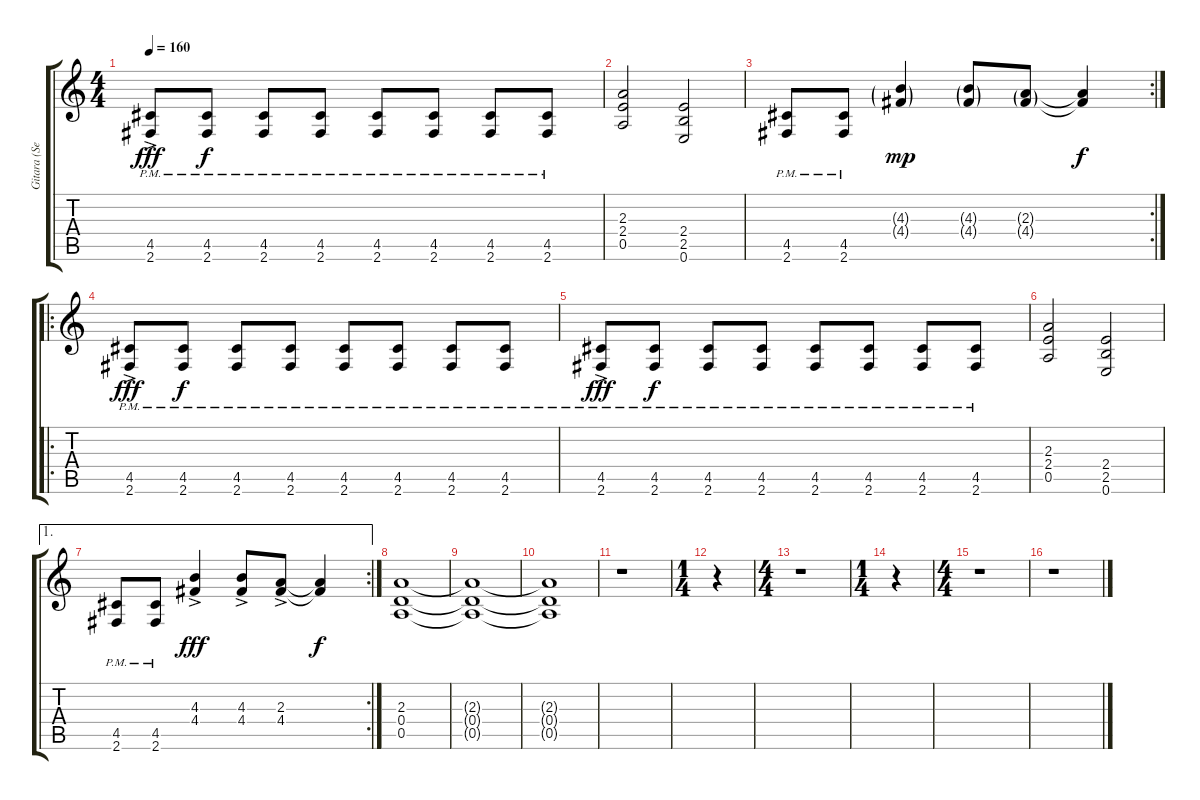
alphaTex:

\track ("Gitara (Sead Lipovaca)" "Gitara (Se") {instrument overdrivenguitar}
\staff {score tabs}
\tuning (E4 B3 G3 D3 A2 E2) {hide}
\ts (4 4)
\tempo 160
\clef g2
\ks c
(4.5{ac pm} 2.6{ac pm}).8{dy fff} (4.5{pm} 2.6{pm}).8{dy f} (4.5{pm} 2.6{pm}).8 (4.5{pm} 2.6{pm}).8 (4.5{pm} 2.6{pm}).8 (4.5{pm} 2.6{pm}).8 (4.5{pm} 2.6{pm}).8 (4.5{pm} 2.6{pm}).8 |
(2.3 2.4 0.5).2 (2.4 2.5 0.6).2 |
\rc 2
(4.5{pm} 2.6{pm}).8 (4.5{pm} 2.6{pm}).8 (4.3{g} 4.4{g}).4{dy mp} (4.3{g} 4.4{g}).8 (2.3{g} 4.4{g}).8 (2.3{t} 4.4{t}).4{dy f} |
\ro
(4.5{ac pm} 2.6{ac pm}).8{dy fff} (4.5{pm} 2.6{pm}).8{dy f} (4.5{pm} 2.6{pm}).8 (4.5{pm} 2.6{pm}).8 (4.5{pm} 2.6{pm}).8 (4.5{pm} 2.6{pm}).8 (4.5{pm} 2.6{pm}).8 (4.5{pm} 2.6{pm}).8 |
(4.5{ac pm} 2.6{ac pm}).8{dy fff} (4.5{pm} 2.6{pm}).8{dy f} (4.5{pm} 2.6{pm}).8 (4.5{pm} 2.6{pm}).8 (4.5{pm} 2.6{pm}).8 (4.5{pm} 2.6{pm}).8 (4.5{pm} 2.6{pm}).8 (4.5{pm} 2.6{pm}).8 |
(2.3 2.4 0.5).2 (2.4 2.5 0.6).2 |
\ae 1
\rc 2
(4.5{pm} 2.6{pm}).8 (4.5{pm} 2.6{pm}).8 (4.3{ac} 4.4).4{dy fff} (4.3{ac} 4.4).8 (2.3{ac} 4.4).8 (2.3{t} 4.4{t}).4{dy f} |
(2.3 0.4 0.5).1 |
(2.3{t} 0.4{t} 0.5{t}).1 |
(2.3{t} 0.4{t} 0.5{t}).1 |
r.1 |
\ts (1 4)
r.4 |
\ts (4 4)
r.1 |
\ts (1 4)
r.4 |
\ts (4 4)
r.1 |
r.1
